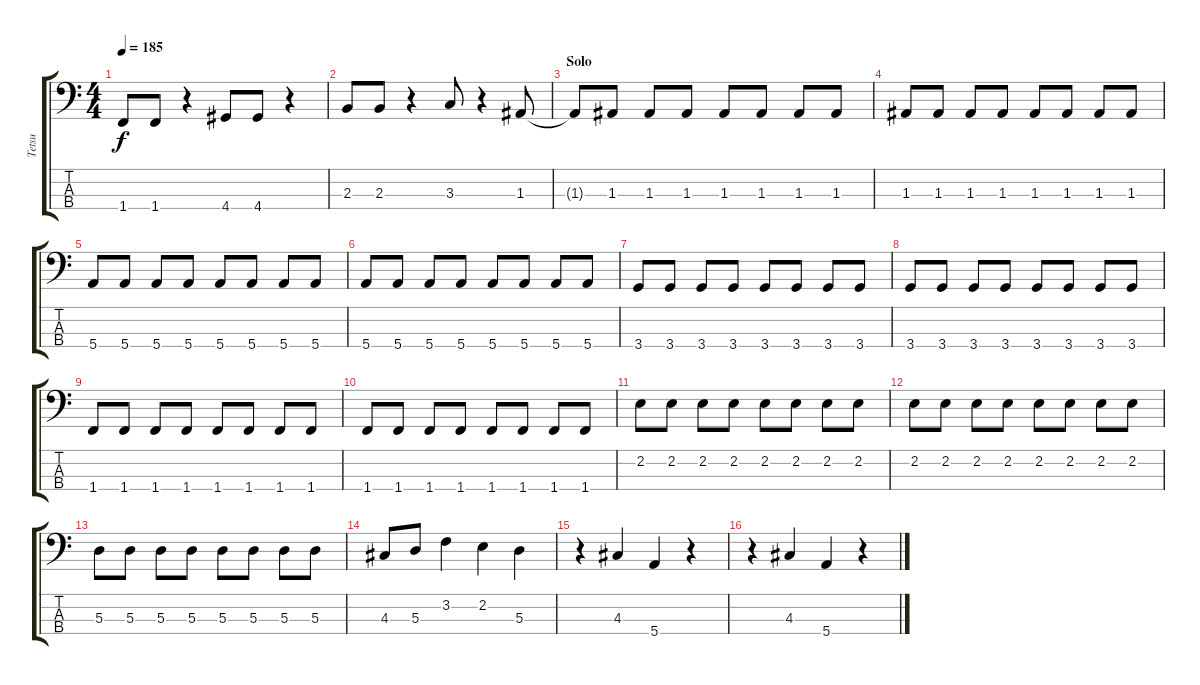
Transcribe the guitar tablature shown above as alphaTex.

\track ("Tetsu" "Tetsu") {instrument electricbasspick}
\staff {score tabs}
\tuning (G2 D2 A1 E1) {hide}
\ts (4 4)
\tempo 185
\clef f4
\ks c
1.4.8{dy f} 1.4.8 r.4 4.4.8 4.4.8 r.4 |
2.3.8 2.3.8 r.4 3.3.8 r.4 1.3.8 |
\section ("" "Solo")
1.3{t}.8 1.3.8 1.3.8 1.3.8 1.3.8 1.3.8 1.3.8 1.3.8 |
1.3.8 1.3.8 1.3.8 1.3.8 1.3.8 1.3.8 1.3.8 1.3.8 |
5.4.8 5.4.8 5.4.8 5.4.8 5.4.8 5.4.8 5.4.8 5.4.8 |
5.4.8 5.4.8 5.4.8 5.4.8 5.4.8 5.4.8 5.4.8 5.4.8 |
3.4.8 3.4.8 3.4.8 3.4.8 3.4.8 3.4.8 3.4.8 3.4.8 |
3.4.8 3.4.8 3.4.8 3.4.8 3.4.8 3.4.8 3.4.8 3.4.8 |
1.4.8 1.4.8 1.4.8 1.4.8 1.4.8 1.4.8 1.4.8 1.4.8 |
1.4.8 1.4.8 1.4.8 1.4.8 1.4.8 1.4.8 1.4.8 1.4.8 |
2.2.8 2.2.8 2.2.8 2.2.8 2.2.8 2.2.8 2.2.8 2.2.8 |
2.2.8 2.2.8 2.2.8 2.2.8 2.2.8 2.2.8 2.2.8 2.2.8 |
5.3.8 5.3.8 5.3.8 5.3.8 5.3.8 5.3.8 5.3.8 5.3.8 |
4.3.8 5.3.8 3.2.4 2.2.4 5.3.4 |
r.4 4.3.4 5.4.4 r.4 |
r.4 4.3.4 5.4.4 r.4
